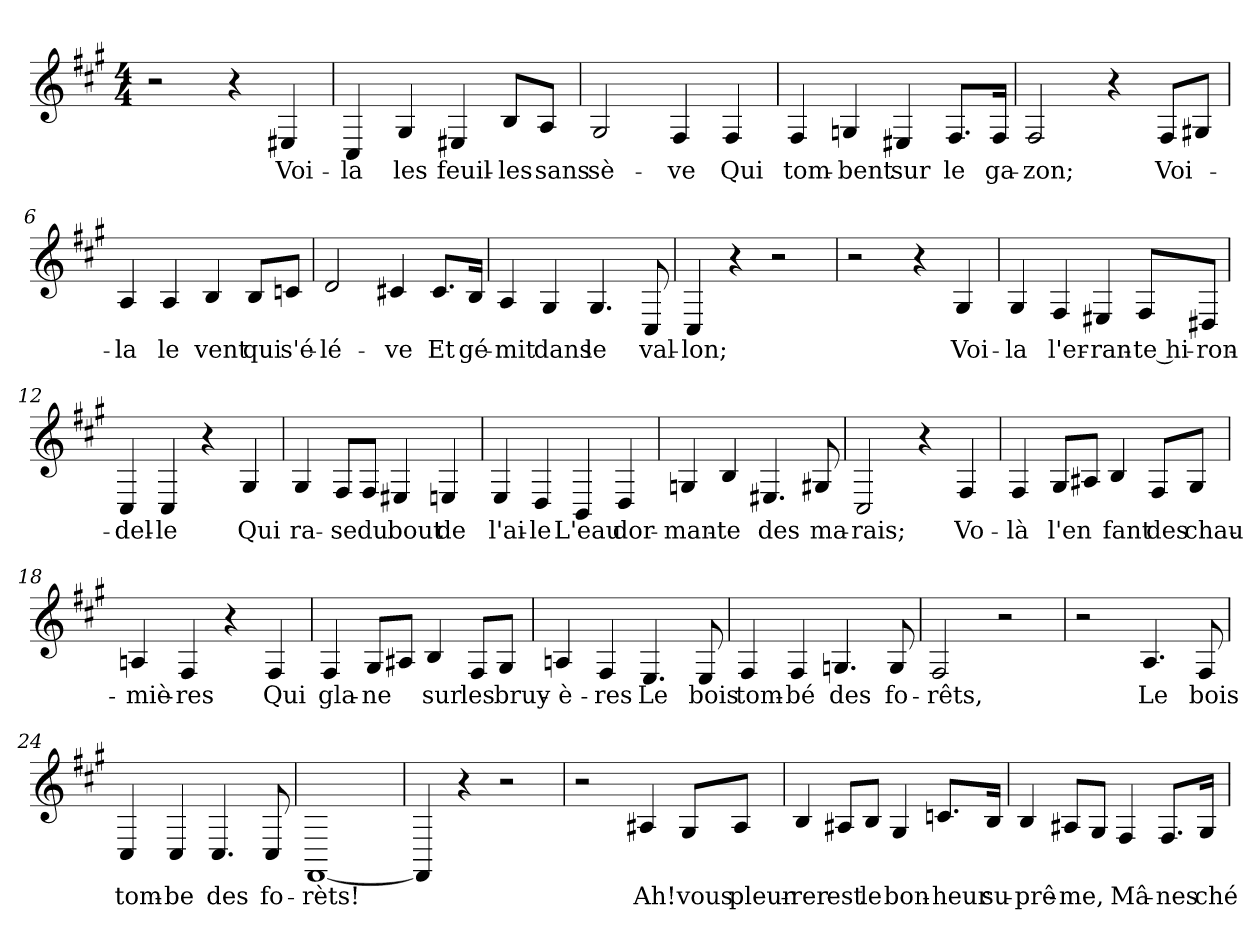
**kern	**text
*part1	*part1
*staff1	*staff1
*clefG2	*
*k[f#c#g#]	*
*M4/4	*
=1	=1
2r	.
4r	.
!	!LO:LY:b
4E#X/	Voi-
=2	=2
!	!LO:LY:b
4C#/	-la
!	!LO:LY:b
4G#/	les
!	!LO:LY:b
4E#X/	feuil-
!	!LO:LY:b
8B/L	-les
!	!LO:LY:b
8A/J	sans
=3	=3
!	!LO:LY:b
2G#/	sè-
!	!LO:LY:b
4F#/	-ve
!	!LO:LY:b
4F#/	Qui
=4	=4
!	!LO:LY:b
4F#/	tom-
!	!LO:LY:b
4Gn/	-bent
!	!LO:LY:b
4E#X/	sur
!	!LO:LY:b
8.F#/L	le
!	!LO:LY:b
16F#/Jk	ga-
=5	=5
!	!LO:LY:b
2F#/	-zon;
4r	.
!	!LO:LY:b
8F#/L	Voi-
8G#X/J	.
=6	=6
!	!LO:LY:b
4A/	-la
!	!LO:LY:b
4A/	le
!	!LO:LY:b
4B/	vent
!	!LO:LY:b
8B/L	qui
!	!LO:LY:b
8cn/J	s'é-
=7	=7
!	!LO:LY:b
2d/	-lé-
!	!LO:LY:b
4c#X/	-ve
!	!LO:LY:b
8.c#/L	Et
!	!LO:LY:b
16B/Jk	gé-
!!LO:LB:g=z
=8	=8
!	!LO:LY:b
4A/	-mit
!	!LO:LY:b
4G#/	dans
!	!LO:LY:b
4.G#/	le
!	!LO:LY:b
8C#/	val-
=9	=9
!	!LO:LY:b
4C#/	-lon;
4r	.
2r	.
=10	=10
2r	.
4r	.
!	!LO:LY:b
4G#/	Voi-
=11	=11
!	!LO:LY:b
4G#/	-la
!	!LO:LY:b
4F#/	l'er-
!	!LO:LY:b
4E#X/	-ran-
!	!LO:LY:b
8F#/L	-te hi-
!	!LO:LY:b
8D#X/J	-ron-
=12	=12
!	!LO:LY:b
4C#/	-del-
!	!LO:LY:b
4C#/	-le
4r	.
!	!LO:LY:b
4G#/	Qui
=13	=13
!	!LO:LY:b
4G#/	ra-
!	!LO:LY:b
8F#/L	-se
!	!LO:LY:b
8F#/J	du
!	!LO:LY:b
4E#X/	bout
!	!LO:LY:b
4En/	de
=14	=14
!	!LO:LY:b
4E/	l'ai-
!	!LO:LY:b
4D/	-le
!	!LO:LY:b
4BB/	L'eau
!	!LO:LY:b
4D/	dor-
!!LO:LB:g=z
=15	=15
!	!LO:LY:b
4Gn/	-man-
!	!LO:LY:b
4B/	-te
!	!LO:LY:b
4.E#X/	des
!	!LO:LY:b
8G#X/	ma-
=16	=16
!	!LO:LY:b
2C#/	-rais;
4r	.
!	!LO:LY:b
4F#/	Vo-
=17	=17
!	!LO:LY:b
4F#/	-là
!	!LO:LY:b
8G#/L	l'en
8A#X/J	.
!	!LO:LY:b
4B/	-fant
!	!LO:LY:b
8F#/L	des
!	!LO:LY:b
8G#/J	chau-
=18	=18
!	!LO:LY:b
4An/	-miè-
!	!LO:LY:b
4F#/	-res
4r	.
!	!LO:LY:b
4F#/	Qui
=19	=19
!	!LO:LY:b
4F#/	gla-
!	!LO:LY:b
8G#/L	-ne
8A#X/J	.
!	!LO:LY:b
4B/	sur
!	!LO:LY:b
8F#/L	les
!	!LO:LY:b
8G#/J	bruy-
=20	=20
!	!LO:LY:b
4An/	-è-
!	!LO:LY:b
4F#/	-res
!	!LO:LY:b
4.E/	Le
!	!LO:LY:b
8E/	bois
!!LO:LB:g=z
=21	=21
!	!LO:LY:b
4F#/	tom-
!	!LO:LY:b
4F#/	-bé
!	!LO:LY:b
4.Gn/	des
!	!LO:LY:b
8G/	fo-
=22	=22
!	!LO:LY:b
2F#/	-rêts,
2r	.
=23	=23
2r	.
!	!LO:LY:b
4.A/	Le
!	!LO:LY:b
8F#/	bois
=24	=24
!	!LO:LY:b
4C#/	tom-
!	!LO:LY:b
4C#/	-be
!	!LO:LY:b
4.C#/	des
!	!LO:LY:b
8C#/	fo-
=25	=25
!	!LO:LY:b
[1FF#	-rèts!
=26	=26
4FF#/]	.
4r	.
2r	.
=27	=27
2r	.
!	!LO:LY:b
4A#X/	Ah!
!	!LO:LY:b
8G#/L	vous
!	!LO:LY:b
8A#/J	pleur-
=28	=28
!	!LO:LY:b
4B/	-rer
!	!LO:LY:b
8A#X/L	est
!	!LO:LY:b
8B/J	le
!	!LO:LY:b
4G#/	bon-
!	!LO:LY:b
8.cn/L	-heur
!	!LO:LY:b
16B/Jk	su-
!!LO:LB:g=z
=29	=29
!	!LO:LY:b
4B/	-prê-
!	!LO:LY:b
8A#X/L	-me,
8G#/J	.
!	!LO:LY:b
4F#/	Mâ-
!	!LO:LY:b
8.F#/L	-nes
!	!LO:LY:b
16G#/Jk	ché-
=	=
*-	*-
